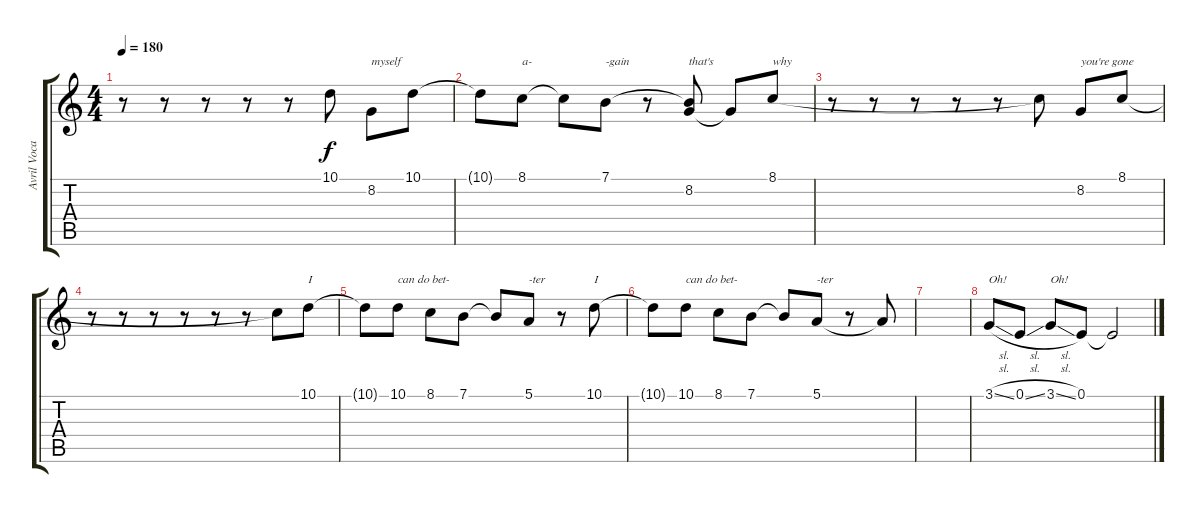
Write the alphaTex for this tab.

\track ("Avril Vocals" "Avril Voca") {instrument clarinet}
\staff {score tabs}
\tuning (E4 B3 G3 D3 A2 E2) {hide}
\ts (4 4)
\tempo 180
\clef g2
\ks c
r.8{dy f} r.8 r.8 r.8 r.8 10.1{t}.8 8.2.8{txt "myself"} 10.1.8 |
10.1{t}.8 8.1.8{txt "a-"} 8.1{t}.8 7.1.8{txt "-gain"} r.8 (7.1{t} 8.2).8{txt "that's"} 8.2{t}.8 8.1.8{txt "why"} |
r.8 r.8 r.8 r.8 r.8 8.1{t}.8 8.2.8{txt "you're gone"} 8.1.8 |
r.8 r.8 r.8 r.8 r.8 r.8 8.1{t}.8 10.1.8{txt "I"} |
10.1{t}.8 10.1.8{txt "can do bet-"} 8.1.8 7.1.8 7.1{t}.8 5.1.8{txt "-ter"} r.8 10.1.8{txt "I"} |
10.1{t}.8 10.1.8{txt "can do bet-"} 8.1.8 7.1.8 7.1{t}.8 5.1.8{txt "-ter"} r.8 5.1{t}.8 |
|
3.1{sl}.8{txt "Oh!"} 0.1{sl}.8 3.1{sl}.8{txt "Oh!"} 0.1.8 0.1{t}.2
